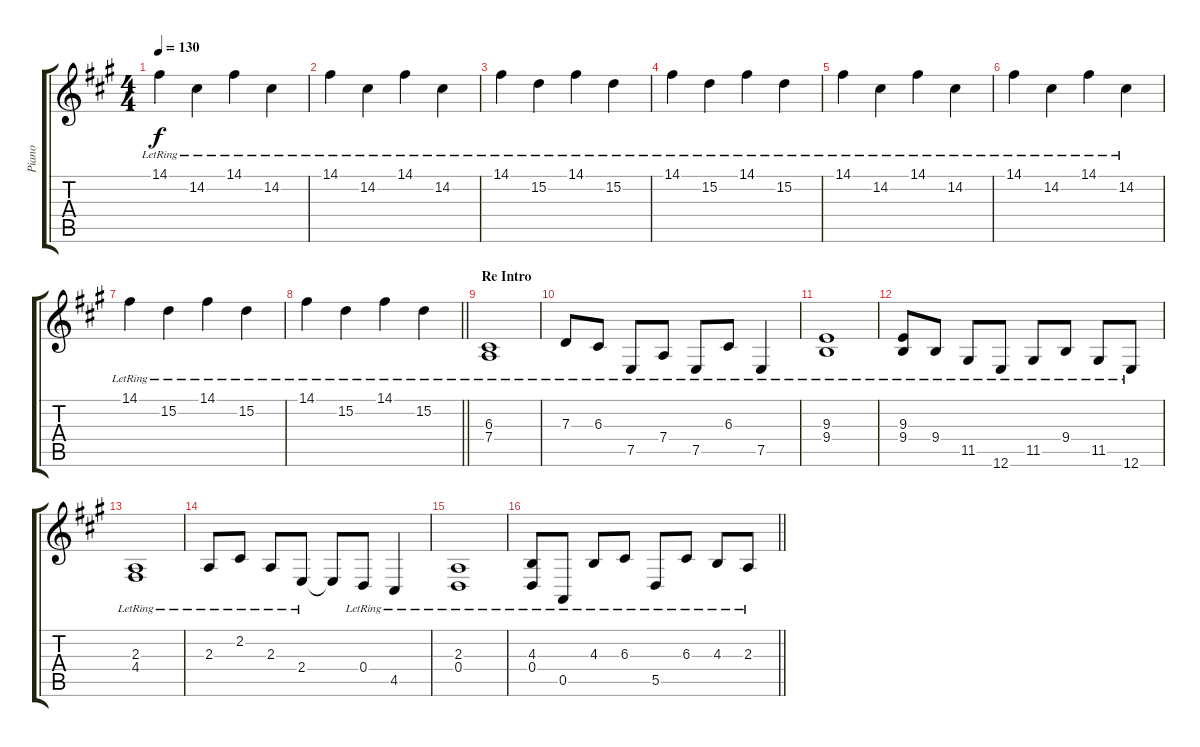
\track ("Piano" "Piano") {instrument acousticgrandpiano}
\staff {score tabs}
\tuning (E4 B3 G3 D3 A2 E2) {hide}
\ts (4 4)
\tempo 130
\clef g2
\ks a
14.1{lr}.4{dy f} 14.2{lr}.4 14.1{lr}.4 14.2{lr}.4 |
14.1{lr}.4 14.2{lr}.4 14.1{lr}.4 14.2{lr}.4 |
14.1{lr}.4 15.2{lr}.4 14.1{lr}.4 15.2{lr}.4 |
14.1{lr}.4 15.2{lr}.4 14.1{lr}.4 15.2{lr}.4 |
14.1{lr}.4 14.2{lr}.4 14.1{lr}.4 14.2{lr}.4 |
14.1{lr}.4 14.2{lr}.4 14.1{lr}.4 14.2{lr}.4 |
14.1{lr}.4 15.2{lr}.4 14.1{lr}.4 15.2{lr}.4 |
\barLineRight lightlight
14.1{lr}.4 15.2{lr}.4 14.1{lr}.4 15.2{lr}.4 |
\section ("" "Re Intro")
(6.3{lr} 7.4{lr}).1 |
7.3{lr}.8 6.3{lr}.8 7.5{lr}.8 7.4{lr}.8 7.5{lr}.8 6.3{lr}.8 7.5{lr}.4 |
(9.3{lr} 9.4{lr}).1 |
(9.3{lr} 9.4{lr}).8 9.4{lr}.8 11.5{lr}.8 12.6{lr}.8 11.5{lr}.8 9.4{lr}.8 11.5{lr}.8 12.6{lr}.8 |
(2.3{lr} 4.4{lr}).1 |
2.3{lr}.8 2.2{lr}.8 2.3{lr}.8 2.4{lr}.8 2.4{t}.8 0.4{lr}.8 4.5{lr}.4 |
(2.3{lr} 0.4{lr}).1 |
\barLineRight lightlight
(4.3{lr} 0.4{lr}).8 0.5{lr}.8 4.3{lr}.8 6.3{lr}.8 5.5{lr}.8 6.3{lr}.8 4.3{lr}.8 2.3{lr}.8
